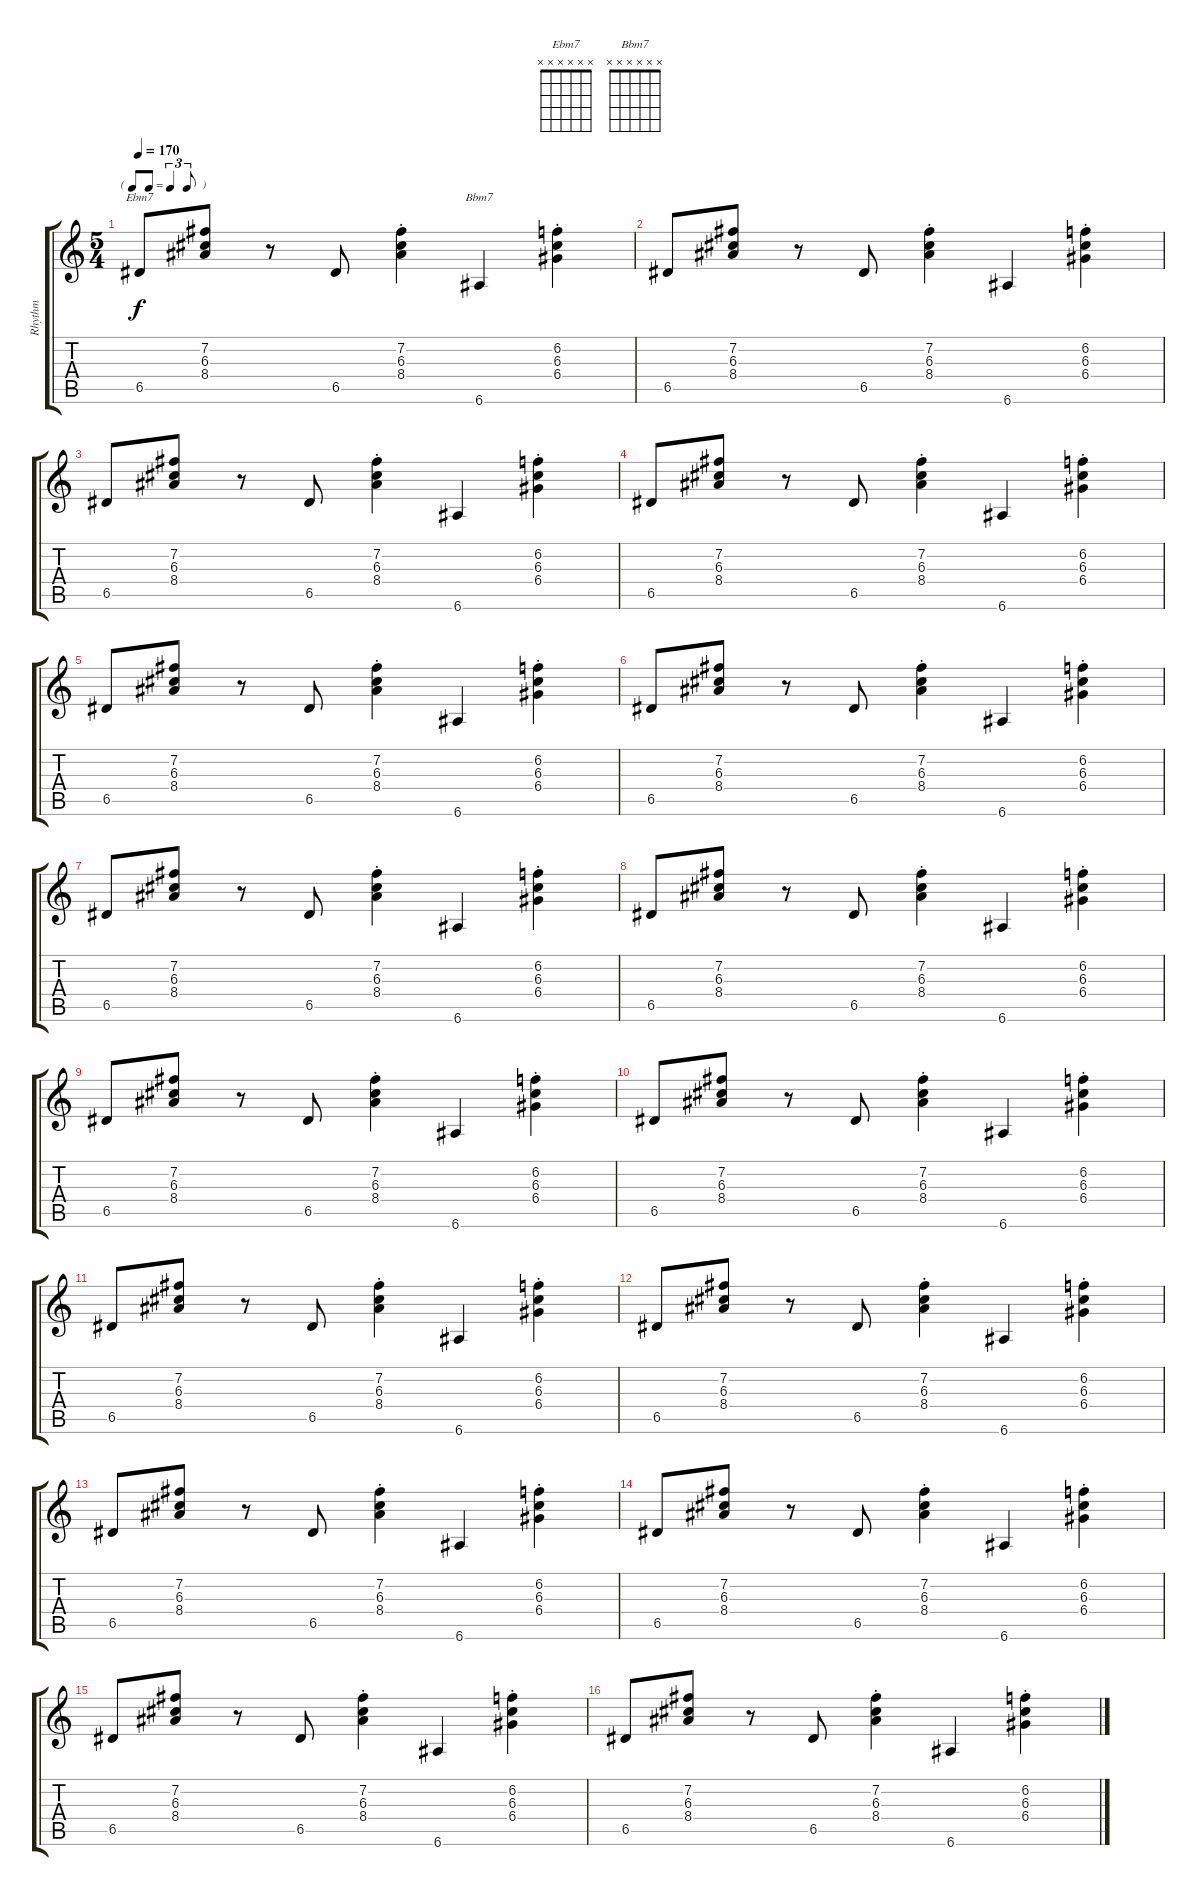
\track ("Rhythm" "Rhythm") {instrument acousticguitarnylon}
\staff {score tabs}
\tuning (E4 B3 G3 D3 A2 E2) {hide}
\chord ("Ebm7" x x x x x x)
\chord ("Bbm7" x x x x x x)
\ts (5 4)
\tf triplet8th
\tempo 170
\clef g2
\ks c
6.5.8{ch "Ebm7" dy f} (7.2 6.3 8.4).8 r.8 6.5.8 (7.2{st} 6.3{st} 8.4{st}).4 6.6.4{ch "Bbm7"} (6.2{st} 6.3{st} 6.4{st}).4 |
6.5.8 (7.2 6.3 8.4).8 r.8 6.5.8 (7.2{st} 6.3{st} 8.4{st}).4 6.6.4 (6.2{st} 6.3{st} 6.4{st}).4 |
6.5.8 (7.2 6.3 8.4).8 r.8 6.5.8 (7.2{st} 6.3{st} 8.4{st}).4 6.6.4 (6.2{st} 6.3{st} 6.4{st}).4 |
6.5.8 (7.2 6.3 8.4).8 r.8 6.5.8 (7.2{st} 6.3{st} 8.4{st}).4 6.6.4 (6.2{st} 6.3{st} 6.4{st}).4 |
6.5.8 (7.2 6.3 8.4).8 r.8 6.5.8 (7.2{st} 6.3{st} 8.4{st}).4 6.6.4 (6.2{st} 6.3{st} 6.4{st}).4 |
6.5.8 (7.2 6.3 8.4).8 r.8 6.5.8 (7.2{st} 6.3{st} 8.4{st}).4 6.6.4 (6.2{st} 6.3{st} 6.4{st}).4 |
6.5.8 (7.2 6.3 8.4).8 r.8 6.5.8 (7.2{st} 6.3{st} 8.4{st}).4 6.6.4 (6.2{st} 6.3{st} 6.4{st}).4 |
6.5.8 (7.2 6.3 8.4).8 r.8 6.5.8 (7.2{st} 6.3{st} 8.4{st}).4 6.6.4 (6.2{st} 6.3{st} 6.4{st}).4 |
6.5.8 (7.2 6.3 8.4).8 r.8 6.5.8 (7.2{st} 6.3{st} 8.4{st}).4 6.6.4 (6.2{st} 6.3{st} 6.4{st}).4 |
6.5.8 (7.2 6.3 8.4).8 r.8 6.5.8 (7.2{st} 6.3{st} 8.4{st}).4 6.6.4 (6.2{st} 6.3{st} 6.4{st}).4 |
6.5.8 (7.2 6.3 8.4).8 r.8 6.5.8 (7.2{st} 6.3{st} 8.4{st}).4 6.6.4 (6.2{st} 6.3{st} 6.4{st}).4 |
6.5.8 (7.2 6.3 8.4).8 r.8 6.5.8 (7.2{st} 6.3{st} 8.4{st}).4 6.6.4 (6.2{st} 6.3{st} 6.4{st}).4 |
6.5.8 (7.2 6.3 8.4).8 r.8 6.5.8 (7.2{st} 6.3{st} 8.4{st}).4 6.6.4 (6.2{st} 6.3{st} 6.4{st}).4 |
6.5.8 (7.2 6.3 8.4).8 r.8 6.5.8 (7.2{st} 6.3{st} 8.4{st}).4 6.6.4 (6.2{st} 6.3{st} 6.4{st}).4 |
6.5.8 (7.2 6.3 8.4).8 r.8 6.5.8 (7.2{st} 6.3{st} 8.4{st}).4 6.6.4 (6.2{st} 6.3{st} 6.4{st}).4 |
6.5.8 (7.2 6.3 8.4).8 r.8 6.5.8 (7.2{st} 6.3{st} 8.4{st}).4 6.6.4 (6.2{st} 6.3{st} 6.4{st}).4
